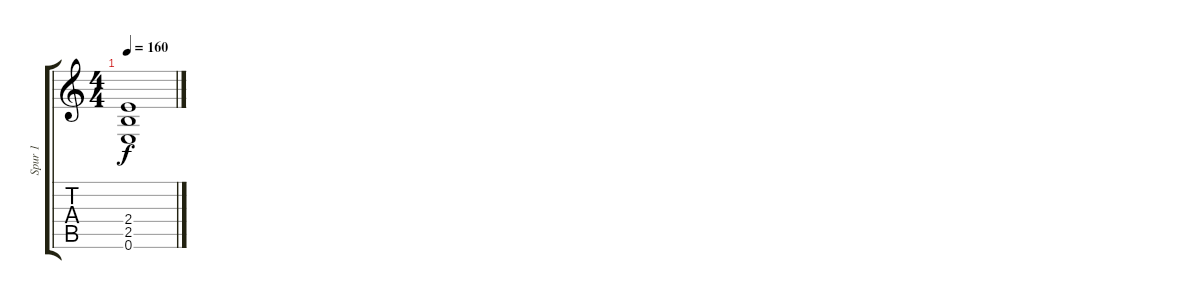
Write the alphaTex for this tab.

\track ("Spur 1" "Spur 1") {instrument distortionguitar}
\staff {score tabs}
\tuning (E4 B3 G3 D3 A2 E2) {hide}
\ts (4 4)
\tempo 160
\clef g2
\ks c
(2.4{t} 2.5{t} 0.6{t}).1{dy f}
